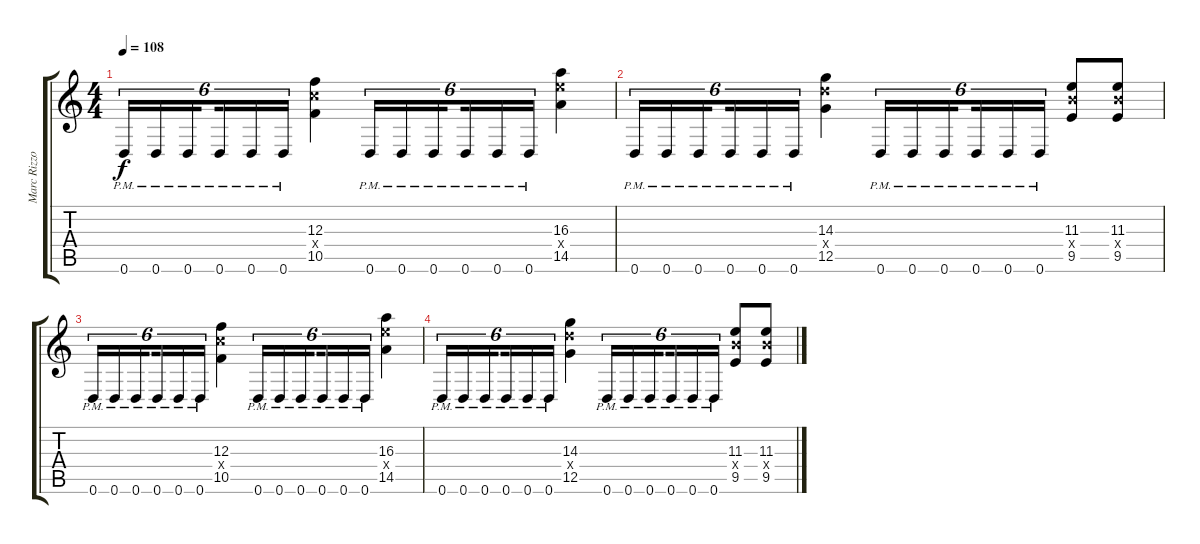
\track ("Marc Rizzo (Rhythm)" "Marc Rizzo") {instrument distortionguitar}
\staff {score tabs}
\tuning (D4 A3 F3 C3 G2 D2) {hide}
\ts (4 4)
\tempo 108
\clef g2
\ks c
0.6{pm}.16{tu (6 4) dy f} 0.6{pm}.16{tu (6 4)} 0.6{pm}.16{tu (6 4) beam splitsecondary} 0.6{pm}.16{tu (6 4)} 0.6{pm}.16{tu (6 4)} 0.6{pm}.16{tu (6 4)} (12.3 12.4{x} 10.5).4 0.6{pm}.16{tu (6 4)} 0.6{pm}.16{tu (6 4)} 0.6{pm}.16{tu (6 4) beam splitsecondary} 0.6{pm}.16{tu (6 4)} 0.6{pm}.16{tu (6 4)} 0.6{pm}.16{tu (6 4)} (16.3 16.4{x} 14.5).4 |
0.6{pm}.16{tu (6 4)} 0.6{pm}.16{tu (6 4)} 0.6{pm}.16{tu (6 4) beam splitsecondary} 0.6{pm}.16{tu (6 4)} 0.6{pm}.16{tu (6 4)} 0.6{pm}.16{tu (6 4)} (14.3 14.4{x} 12.5).4 0.6{pm}.16{tu (6 4)} 0.6{pm}.16{tu (6 4)} 0.6{pm}.16{tu (6 4) beam splitsecondary} 0.6{pm}.16{tu (6 4)} 0.6{pm}.16{tu (6 4)} 0.6{pm}.16{tu (6 4)} (11.3 11.4{x} 9.5).8 (11.3 11.4{x} 9.5).8 |
0.6{pm}.16{tu (6 4)} 0.6{pm}.16{tu (6 4)} 0.6{pm}.16{tu (6 4) beam splitsecondary} 0.6{pm}.16{tu (6 4)} 0.6{pm}.16{tu (6 4)} 0.6{pm}.16{tu (6 4)} (12.3 12.4{x} 10.5).4 0.6{pm}.16{tu (6 4)} 0.6{pm}.16{tu (6 4)} 0.6{pm}.16{tu (6 4) beam splitsecondary} 0.6{pm}.16{tu (6 4)} 0.6{pm}.16{tu (6 4)} 0.6{pm}.16{tu (6 4)} (16.3 16.4{x} 14.5).4 |
0.6{pm}.16{tu (6 4)} 0.6{pm}.16{tu (6 4)} 0.6{pm}.16{tu (6 4) beam splitsecondary} 0.6{pm}.16{tu (6 4)} 0.6{pm}.16{tu (6 4)} 0.6{pm}.16{tu (6 4)} (14.3 14.4{x} 12.5).4 0.6{pm}.16{tu (6 4)} 0.6{pm}.16{tu (6 4)} 0.6{pm}.16{tu (6 4) beam splitsecondary} 0.6{pm}.16{tu (6 4)} 0.6{pm}.16{tu (6 4)} 0.6{pm}.16{tu (6 4)} (11.3 11.4{x} 9.5).8 (11.3 11.4{x} 9.5).8
